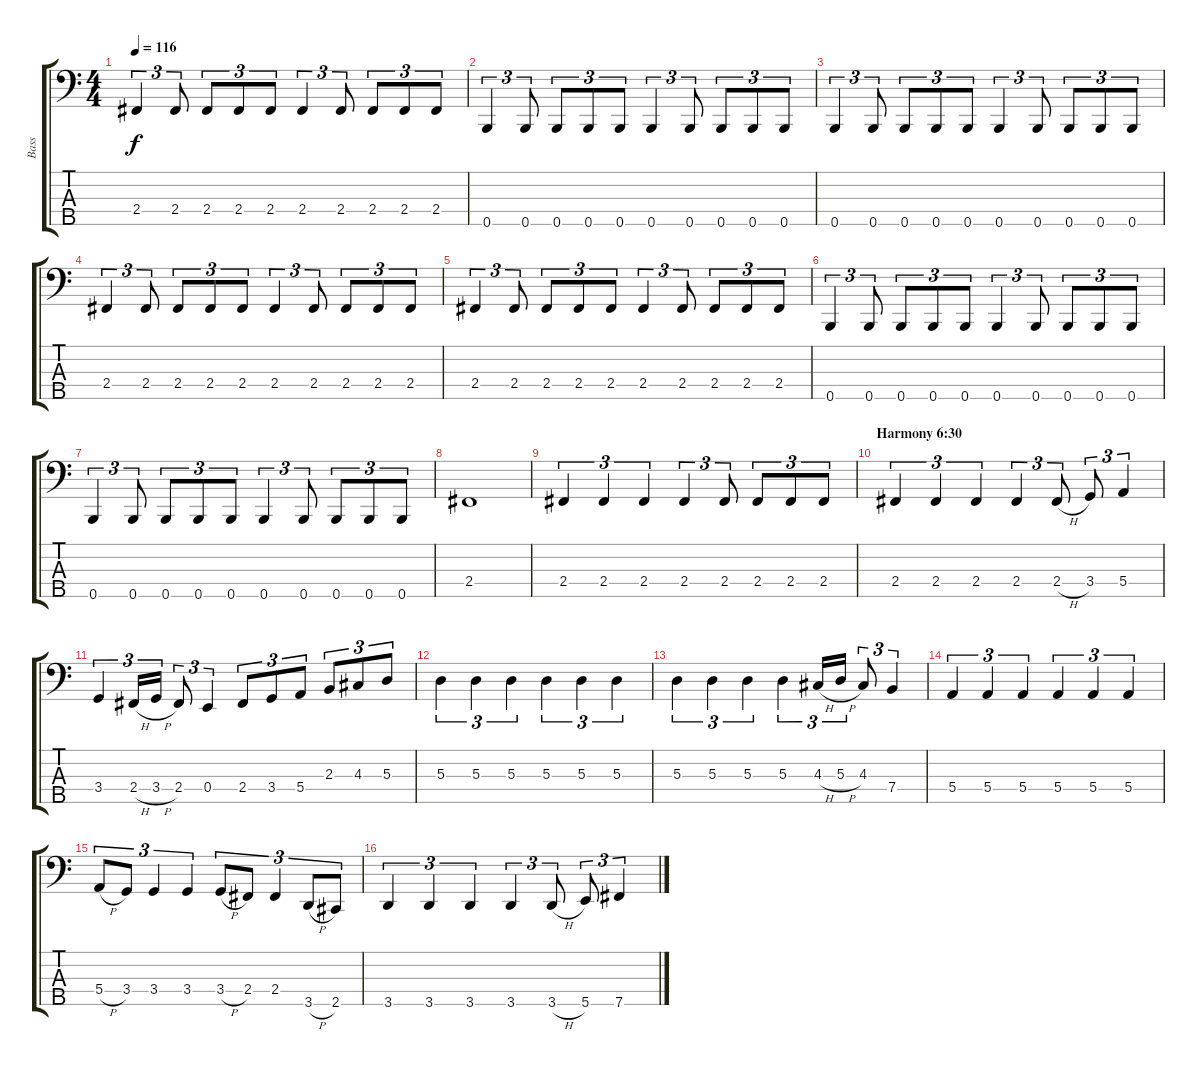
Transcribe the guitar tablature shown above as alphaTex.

\track ("Bass" "Bass") {instrument slapbass2}
\staff {score tabs}
\tuning (G2 D2 A1 E1 B0) {hide}
\ts (4 4)
\tempo 116
\clef f4
\ks c
2.4.4{tu (3 2) dy f} 2.4.8{tu (3 2)} 2.4.8{tu (3 2)} 2.4.8{tu (3 2)} 2.4.8{tu (3 2)} 2.4.4{tu (3 2)} 2.4.8{tu (3 2)} 2.4.8{tu (3 2)} 2.4.8{tu (3 2)} 2.4.8{tu (3 2)} |
0.5.4{tu (3 2)} 0.5.8{tu (3 2)} 0.5.8{tu (3 2)} 0.5.8{tu (3 2)} 0.5.8{tu (3 2)} 0.5.4{tu (3 2)} 0.5.8{tu (3 2)} 0.5.8{tu (3 2)} 0.5.8{tu (3 2)} 0.5.8{tu (3 2)} |
0.5.4{tu (3 2)} 0.5.8{tu (3 2)} 0.5.8{tu (3 2)} 0.5.8{tu (3 2)} 0.5.8{tu (3 2)} 0.5.4{tu (3 2)} 0.5.8{tu (3 2)} 0.5.8{tu (3 2)} 0.5.8{tu (3 2)} 0.5.8{tu (3 2)} |
2.4.4{tu (3 2)} 2.4.8{tu (3 2)} 2.4.8{tu (3 2)} 2.4.8{tu (3 2)} 2.4.8{tu (3 2)} 2.4.4{tu (3 2)} 2.4.8{tu (3 2)} 2.4.8{tu (3 2)} 2.4.8{tu (3 2)} 2.4.8{tu (3 2)} |
2.4.4{tu (3 2)} 2.4.8{tu (3 2)} 2.4.8{tu (3 2)} 2.4.8{tu (3 2)} 2.4.8{tu (3 2)} 2.4.4{tu (3 2)} 2.4.8{tu (3 2)} 2.4.8{tu (3 2)} 2.4.8{tu (3 2)} 2.4.8{tu (3 2)} |
0.5.4{tu (3 2)} 0.5.8{tu (3 2)} 0.5.8{tu (3 2)} 0.5.8{tu (3 2)} 0.5.8{tu (3 2)} 0.5.4{tu (3 2)} 0.5.8{tu (3 2)} 0.5.8{tu (3 2)} 0.5.8{tu (3 2)} 0.5.8{tu (3 2)} |
0.5.4{tu (3 2)} 0.5.8{tu (3 2)} 0.5.8{tu (3 2)} 0.5.8{tu (3 2)} 0.5.8{tu (3 2)} 0.5.4{tu (3 2)} 0.5.8{tu (3 2)} 0.5.8{tu (3 2)} 0.5.8{tu (3 2)} 0.5.8{tu (3 2)} |
2.4.1 |
2.4.4{tu (3 2)} 2.4.4{tu (3 2)} 2.4.4{tu (3 2)} 2.4.4{tu (3 2)} 2.4.8{tu (3 2)} 2.4.8{tu (3 2)} 2.4.8{tu (3 2)} 2.4.8{tu (3 2)} |
\section ("" "Harmony 6:30")
2.4.4{tu (3 2) volume 11 instrument electricbassfinger} 2.4.4{tu (3 2)} 2.4.4{tu (3 2)} 2.4.4{tu (3 2)} 2.4{h}.8{tu (3 2)} 3.4.8{tu (3 2)} 5.4.4{tu (3 2)} |
3.4.4{tu (3 2)} 2.4{h}.16{tu (3 2)} 3.4{h}.16{tu (3 2)} 2.4.8{tu (3 2)} 0.4.4{tu (3 2)} 2.4.8{tu (3 2)} 3.4.8{tu (3 2)} 5.4.8{tu (3 2)} 2.3.8{tu (3 2)} 4.3.8{tu (3 2)} 5.3.8{tu (3 2)} |
5.3.4{tu (3 2)} 5.3.4{tu (3 2)} 5.3.4{tu (3 2)} 5.3.4{tu (3 2)} 5.3.4{tu (3 2)} 5.3.4{tu (3 2)} |
5.3.4{tu (3 2)} 5.3.4{tu (3 2)} 5.3.4{tu (3 2)} 5.3.4{tu (3 2)} 4.3{h}.16{tu (3 2)} 5.3{h}.16{tu (3 2)} 4.3.8{tu (3 2)} 7.4.4{tu (3 2)} |
5.4.4{tu (3 2)} 5.4.4{tu (3 2)} 5.4.4{tu (3 2)} 5.4.4{tu (3 2)} 5.4.4{tu (3 2)} 5.4.4{tu (3 2)} |
5.4{h}.8{tu (3 2)} 3.4.8{tu (3 2)} 3.4.4{tu (3 2)} 3.4.4{tu (3 2)} 3.4{h}.8{tu (3 2)} 2.4.8{tu (3 2)} 2.4.4{tu (3 2)} 3.5{h}.8{tu (3 2)} 2.5.8{tu (3 2)} |
3.5.4{tu (3 2)} 3.5.4{tu (3 2)} 3.5.4{tu (3 2)} 3.5.4{tu (3 2)} 3.5{h}.8{tu (3 2)} 5.5.8{tu (3 2)} 7.5.4{tu (3 2)}
